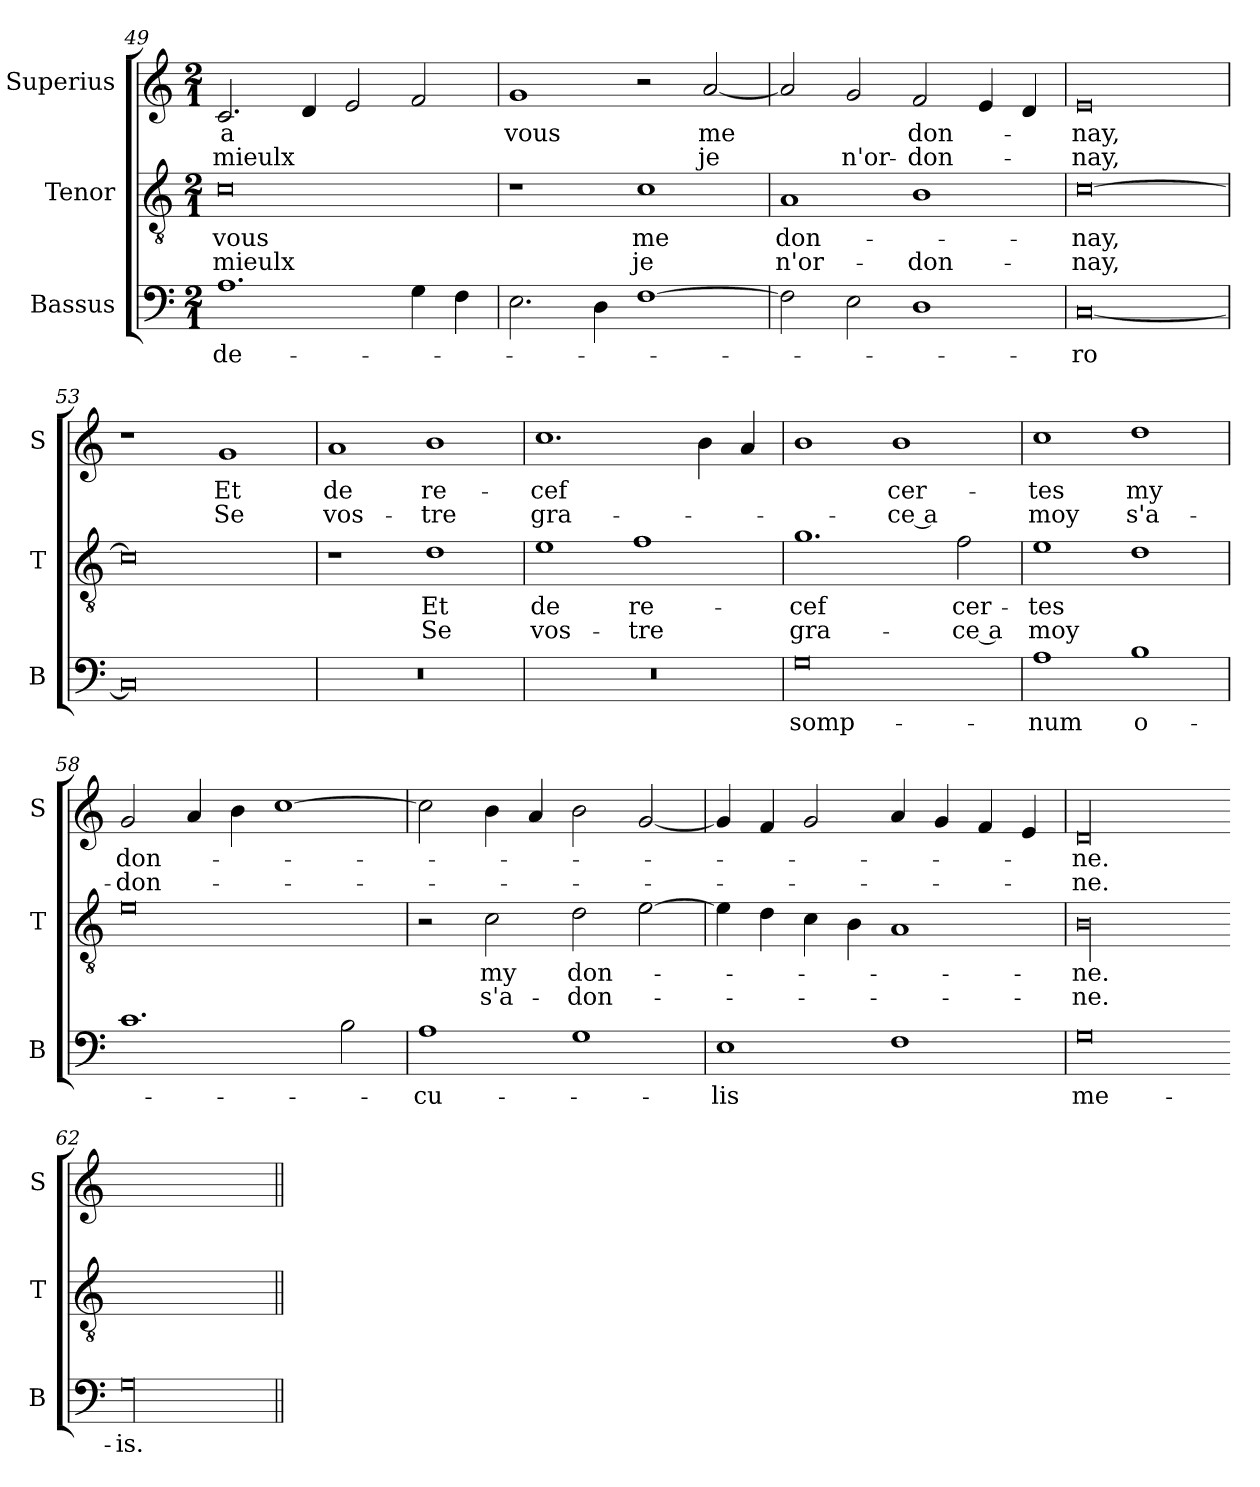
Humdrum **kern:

**kern	**text	**kern	**text	**text	**kern	**text	**text
*part3	*part3	*part2	*part2	*part2	*part1	*part1	*part1
*staff3	*staff3	*staff2	*staff2	*staff2	*staff1	*staff1	*staff1
*I"Bassus	*	*I"Tenor	*	*	*I"Superius	*	*
*I'B	*	*I'T	*	*	*I'S	*	*
*clefF4	*	*clefGv2	*	*	*clefG2	*	*
*k[]	*	*k[]	*	*	*k[]	*	*
*M2/1	*	*M2/1	*	*	*M2/1	*	*
=49	=49	=49	=49	=49	=49	=49	=49
1.A	-de-	0c	vous	mieulx	2.c/	a	mieulx
.	.	.	.	.	4d/	.	.
.	.	.	.	.	2e/	.	.
4G\	.	.	.	.	2f/	.	.
4F\	.	.	.	.	.	.	.
=50	=50	=50	=50	=50	=50	=50	=50
2.E\	.	1r	.	.	1g	vous	.
4D\	.	.	.	.	.	.	.
[1F	.	1c	me	je	2r	.	.
.	.	.	.	.	[2a/	me	je
=51	=51	=51	=51	=51	=51	=51	=51
2F\]	.	1A	don-	n'or-	2a/]	.	.
2E\	.	.	.	.	2g/	.	n'or-
1D	.	1B	.	-don-	2f/	don-	-don-
.	.	.	.	.	4e/	.	.
.	.	.	.	.	4d/	.	.
=52	=52	=52	=52	=52	=52	=52	=52
[0C	-ro	[0c	-nay,	-nay,	0e	-nay,	-nay,
=53	=53	=53	=53	=53	=53	=53	=53
0C]	.	0c]	.	.	1r	.	.
.	.	.	.	.	1g	Et	Se
=54	=54	=54	=54	=54	=54	=54	=54
0r	.	1r	.	.	1a	de	vos-
.	.	1d	Et	Se	1b	re-	-tre
=55	=55	=55	=55	=55	=55	=55	=55
0r	.	1e	de	vos-	1.cc	-cef	gra-
.	.	1f	re-	-tre	.	.	.
.	.	.	.	.	4b\	.	.
.	.	.	.	.	4a/	.	.
=56	=56	=56	=56	=56	=56	=56	=56
0G	somp-	1.g	-cef	gra-	1b	.	.
.	.	.	.	.	1b	cer-	-ce a
.	.	2f\	cer-	-ce a	.	.	.
=57	=57	=57	=57	=57	=57	=57	=57
1A	-num	1e	-tes	moy	1cc	-tes	moy
1B	o-	1d	.	.	1dd	my	s'a-
=58	=58	=58	=58	=58	=58	=58	=58
1.c	.	0e	.	.	2g/	don-	-don-
.	.	.	.	.	4a/	.	.
.	.	.	.	.	4b\	.	.
.	.	.	.	.	[1cc	.	.
2B\	.	.	.	.	.	.	.
=59	=59	=59	=59	=59	=59	=59	=59
1A	-cu-	2r	.	.	2cc\]	.	.
.	.	2c\	my	s'a-	4b\	.	.
.	.	.	.	.	4a/	.	.
1G	.	2d\	don-	-don-	2b\	.	.
.	.	[2e\	.	.	[2g/	.	.
=60	=60	=60	=60	=60	=60	=60	=60
1E	-lis	4e\]	.	.	4g/]	.	.
.	.	4d\	.	.	4f/	.	.
.	.	4c\	.	.	2g/	.	.
.	.	4B\	.	.	.	.	.
1F	.	1A	.	.	4a/	.	.
.	.	.	.	.	4g/	.	.
.	.	.	.	.	4f/	.	.
.	.	.	.	.	4e/	.	.
=61	=61	=61	=61	=61	=61	=61	=61
!	!	!LO:N:vis=00	!	!	!LO:N:vis=00	!	!
0G	me-	0B	-ne.	-ne.	0d	-ne.	ne.
=62-	=62-	=62-	=62-	=62-	=62-	=62-	=62-
!LO:N:vis=00	!	!	!	!	!	!	!
0G	-is.	0Byy	.	.	0dyy	.	.
=||	=||	=||	=||	=||	=||	=||	=||
*-	*-	*-	*-	*-	*-	*-	*-
